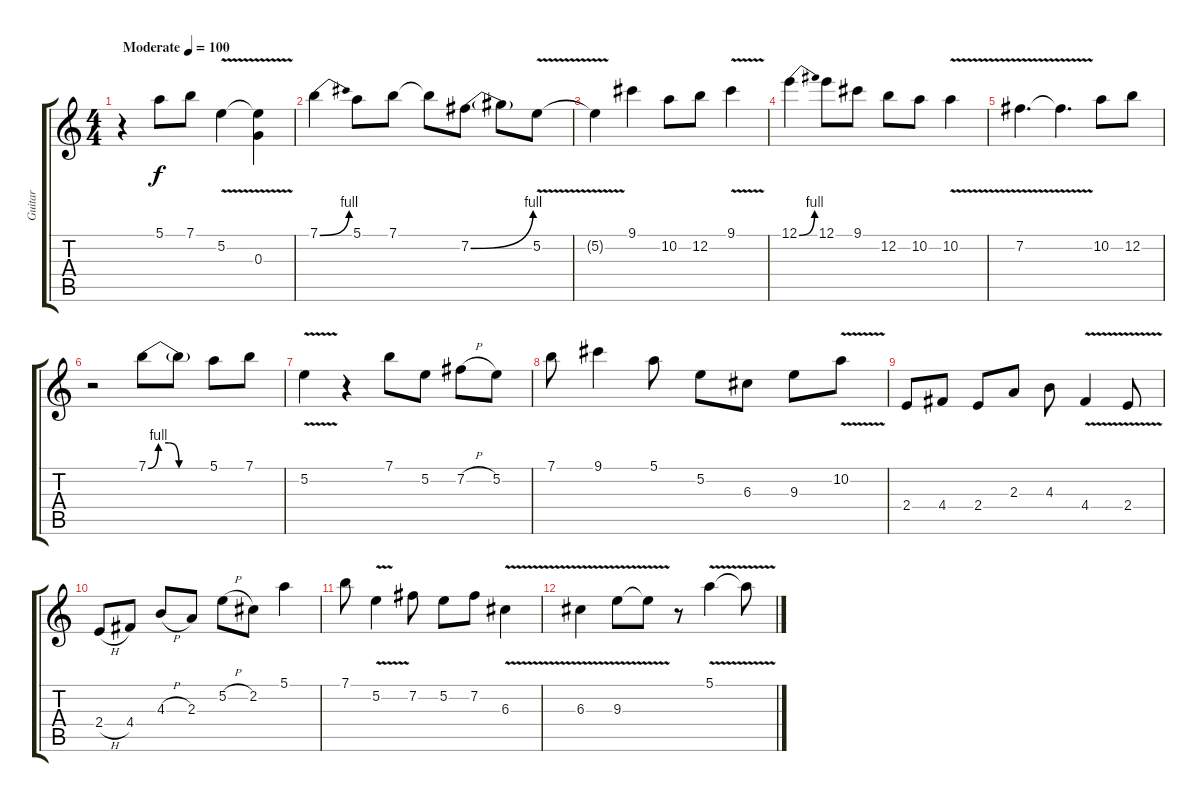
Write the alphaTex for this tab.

\track ("Guitar" "Guitar") {instrument electricguitarjazz}
\staff {score tabs}
\tuning (E4 B3 G3 D3 A2 E2) {hide}
\ts (4 4)
\tempo (100 "Moderate")
\clef g2
\ks c
r.4{dy f instrument electricguitarjazz} 5.1.8 7.1.8 5.2{v}.4 (5.2{t} 0.3).4 |
7.1{be (bend 0 0 60 4)}.4 5.1.8 7.1.8 7.1{t}.8 7.2{be (bend 0 0 60 4)}.8 7.2{t}.8 5.2{v}.8 |
5.2{t}.4 9.1.4 10.2.8 12.2.8 9.1{v}.4 |
12.1{be (bend 0 0 60 4)}.4 12.1.8 9.1.8 12.2.8 10.2.8 10.2{v}.4 |
7.2{v}.4{d} 7.2{t}.4{d} 10.2.8 12.2.8 |
r.2 7.1{be (custom 0 0 10 4 20 4 30 0 60 0)}.8 7.1{t}.8 5.1.8 7.1.8 |
5.2{v}.4 r.4 7.1.8 5.2.8 7.2{h}.8 5.2.8 |
7.1.8 9.1.4 5.1.8 5.2.8 6.3.8 9.3.8 10.2{v}.8 |
2.4.8 4.4.8 2.4.8 2.3.8 4.3.8 4.4{v}.4 2.4{v}.8 |
2.4{h}.8 4.4.8 4.3{h}.8 2.3.8 5.2{h}.8 2.2.8 5.1.4 |
7.1.8 5.2{v}.4 7.2.8 5.2.8 7.2.8 6.3{v}.4 |
6.3{v}.4 9.3{v}.8 9.3{t}.8 r.8 5.1{v}.4 5.1{t}.8
